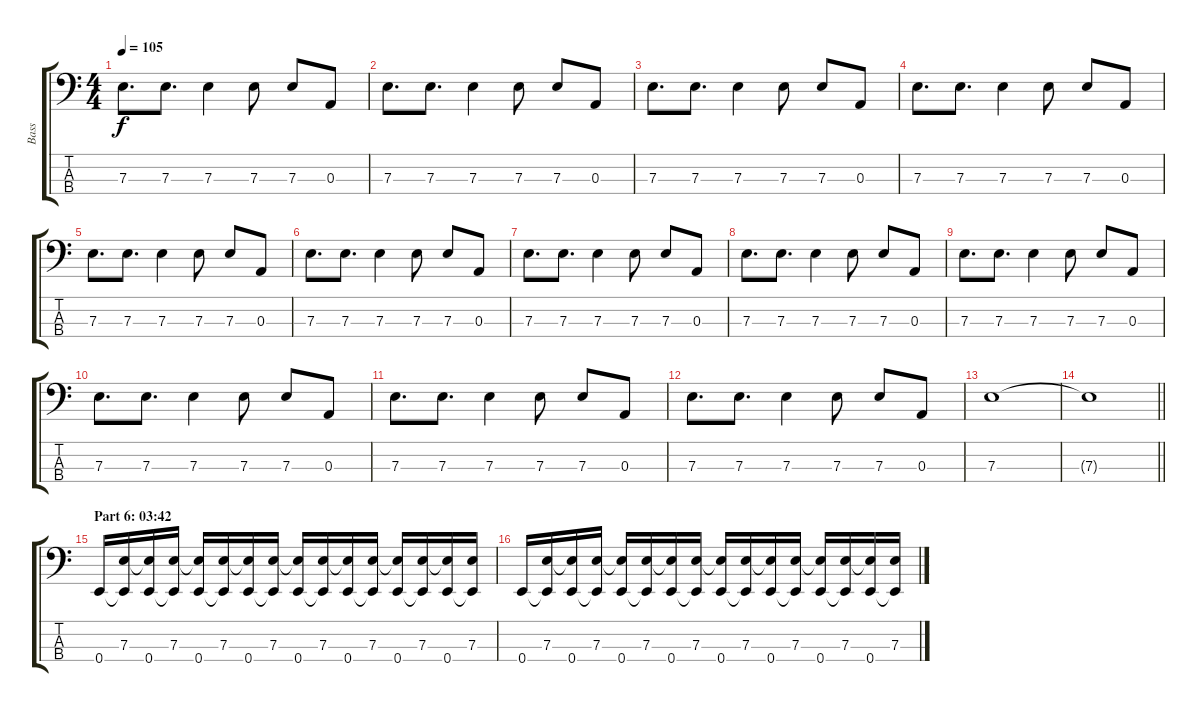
\track ("Bass" "Bass") {instrument electricbasspick}
\staff {score tabs}
\tuning (G2 D2 A1 E1) {hide}
\ts (4 4)
\tempo 105
\clef f4
\ks c
7.3.8{d dy f} 7.3.8{d} 7.3.4 7.3.8 7.3.8 0.3.8 |
7.3.8{d} 7.3.8{d} 7.3.4 7.3.8 7.3.8 0.3.8 |
7.3.8{d} 7.3.8{d} 7.3.4 7.3.8 7.3.8 0.3.8 |
7.3.8{d} 7.3.8{d} 7.3.4 7.3.8 7.3.8 0.3.8 |
7.3.8{d} 7.3.8{d} 7.3.4 7.3.8 7.3.8 0.3.8 |
7.3.8{d} 7.3.8{d} 7.3.4 7.3.8 7.3.8 0.3.8 |
7.3.8{d} 7.3.8{d} 7.3.4 7.3.8 7.3.8 0.3.8 |
7.3.8{d} 7.3.8{d} 7.3.4 7.3.8 7.3.8 0.3.8 |
7.3.8{d} 7.3.8{d} 7.3.4 7.3.8 7.3.8 0.3.8 |
7.3.8{d} 7.3.8{d} 7.3.4 7.3.8 7.3.8 0.3.8 |
7.3.8{d} 7.3.8{d} 7.3.4 7.3.8 7.3.8 0.3.8 |
7.3.8{d} 7.3.8{d} 7.3.4 7.3.8 7.3.8 0.3.8 |
7.3.1 |
\barLineRight lightlight
7.3{t}.1{volume 12} |
\section ("" "Part 6: 03:42")
0.4.16 (7.3 0.4{t}).16 (7.3{t} 0.4).16 (7.3 0.4{t}).16 (7.3{t} 0.4).16 (7.3 0.4{t}).16 (7.3{t} 0.4).16 (7.3 0.4{t}).16 (7.3{t} 0.4).16 (7.3 0.4{t}).16 (7.3{t} 0.4).16 (7.3 0.4{t}).16 (7.3{t} 0.4).16 (7.3 0.4{t}).16 (7.3{t} 0.4).16 (7.3 0.4{t}).16 |
0.4.16 (7.3 0.4{t}).16 (7.3{t} 0.4).16 (7.3 0.4{t}).16 (7.3{t} 0.4).16 (7.3 0.4{t}).16 (7.3{t} 0.4).16 (7.3 0.4{t}).16 (7.3{t} 0.4).16 (7.3 0.4{t}).16 (7.3{t} 0.4).16 (7.3 0.4{t}).16 (7.3{t} 0.4).16 (7.3 0.4{t}).16 (7.3{t} 0.4).16 (7.3 0.4{t}).16
